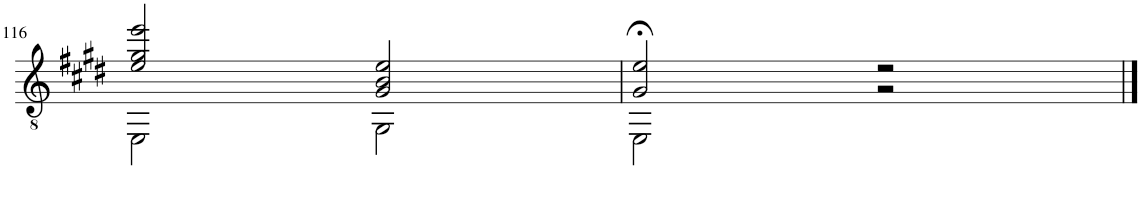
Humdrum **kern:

**kern
*part1
*staff1
*I"Guitar
!!LO:PB:g=z
*clefGv2
*k[f#c#g#d#]
*M4/4
*met(c)
=116
*^
2e/ 2g#/ 2ee/	2EE\
2G#/ 2B/ 2e/	2GG#\
=117	=117
2G#/;< 2e/;<	2EE\
2r	2r
*v	*v
==
*-
